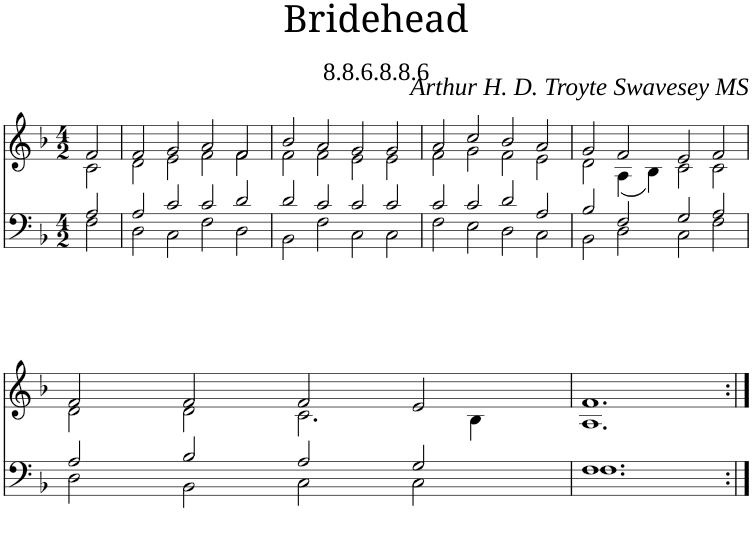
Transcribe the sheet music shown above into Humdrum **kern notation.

**kern	**kern
*part1	*part1
*staff2	*staff1
*I"Piano	*
*I'Pno	*
*clefF4	*clefG2
*k[b-]	*k[b-]
*M4/2	*M4/2
=1	=1
*^	*^
2A/	2F\	2f/	2c\
=2	=2	=2	=2
2A/	2D\	2f/	2d\
2c/	2C\	2g/	2e\
2c/	2F\	2a/	2f\
2d/	2D\	2f/	2f\
=3	=3	=3	=3
2d/	2BB-\	2b-/	2f\
2c/	2F\	2a/	2f\
2c/	2C\	2g/	2e\
2c/	2C\	2g/	2e\
=4	=4	=4	=4
2c/	2F\	2a/	2f\
2c/	2E\	2cc/	2g\
2d/	2D\	2b-/	2f\
2A/	2C\	2a/	2e\
=5	=5	=5	=5
2B-/	2BB-\	2g/	2d\
2F/	2D\	2f/	(4A\
.	.	.	4B-\)
2G/	2C\	2e/	2c\
2A/	2F\	2f/	2c\
!!LO:LB:g=z	!!
=6	=6	=6	=6
2A/	2D\	2f/	2d\
2B-/	2BB-\	2f/	2d\
2A/	2C\	2f/	2.c\
2G/	2C\	2e/	.
.	.	.	4B-\
=7	=7	=7	=7
1.F	1.F	1.f	1.A
*v	*v	*	*
*	*v	*v
=:|!	=:|!
*-	*-
